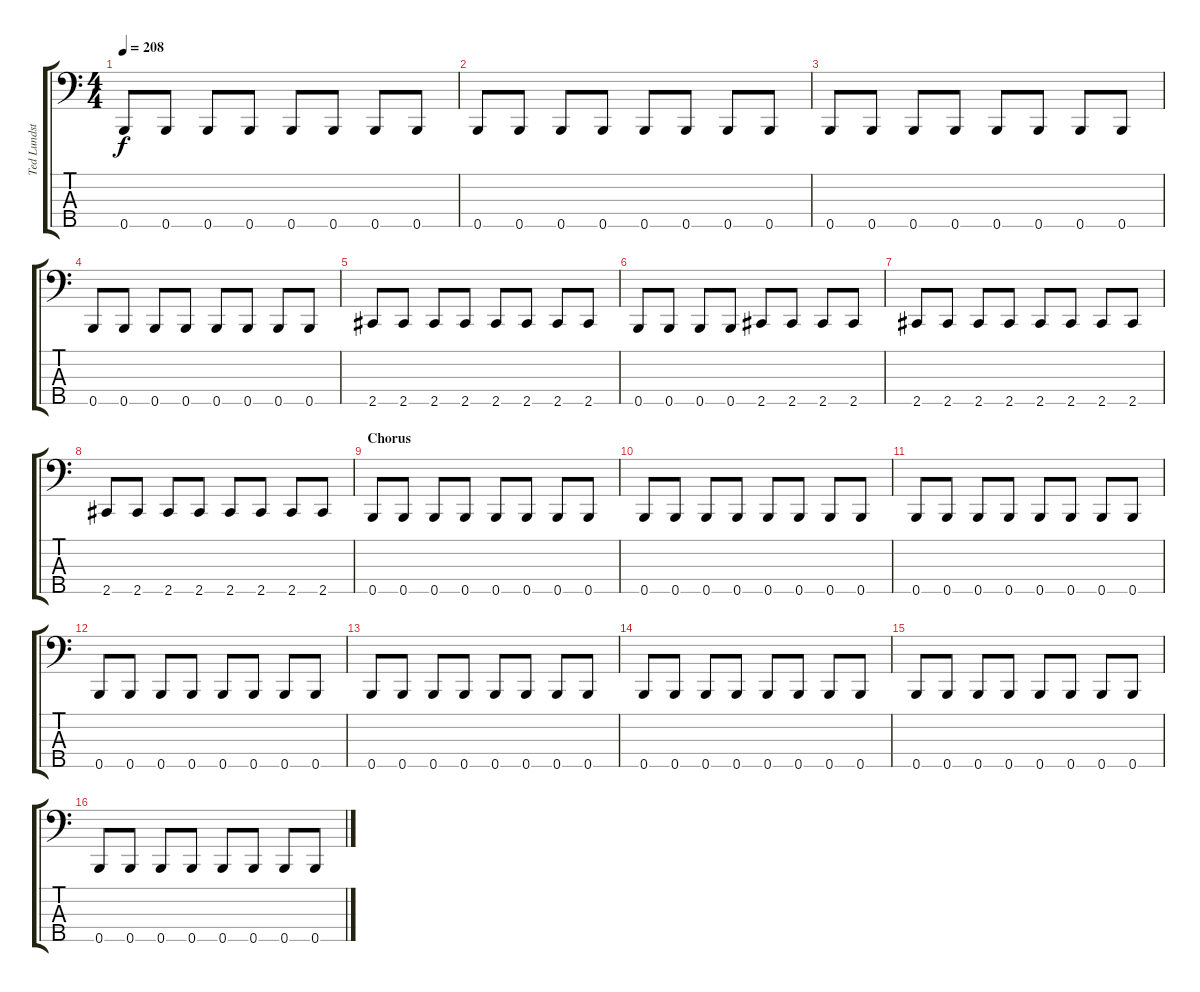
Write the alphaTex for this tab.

\track ("Ted Lundström" "Ted Lundst") {instrument electricbassfinger}
\staff {score tabs}
\tuning (G2 D2 A1 E1 B0) {hide}
\ts (4 4)
\section ("" "")
\tempo 208
\clef f4
\ks c
0.5.8{dy f} 0.5.8 0.5.8 0.5.8 0.5.8 0.5.8 0.5.8 0.5.8 |
0.5.8 0.5.8 0.5.8 0.5.8 0.5.8 0.5.8 0.5.8 0.5.8 |
0.5.8 0.5.8 0.5.8 0.5.8 0.5.8 0.5.8 0.5.8 0.5.8 |
0.5.8 0.5.8 0.5.8 0.5.8 0.5.8 0.5.8 0.5.8 0.5.8 |
2.5.8 2.5.8 2.5.8 2.5.8 2.5.8 2.5.8 2.5.8 2.5.8 |
0.5.8 0.5.8 0.5.8 0.5.8 2.5.8 2.5.8 2.5.8 2.5.8 |
2.5.8 2.5.8 2.5.8 2.5.8 2.5.8 2.5.8 2.5.8 2.5.8 |
2.5.8 2.5.8 2.5.8 2.5.8 2.5.8 2.5.8 2.5.8 2.5.8 |
\section ("" "Chorus")
0.5.8 0.5.8 0.5.8 0.5.8 0.5.8 0.5.8 0.5.8 0.5.8 |
0.5.8 0.5.8 0.5.8 0.5.8 0.5.8 0.5.8 0.5.8 0.5.8 |
0.5.8 0.5.8 0.5.8 0.5.8 0.5.8 0.5.8 0.5.8 0.5.8 |
0.5.8 0.5.8 0.5.8 0.5.8 0.5.8 0.5.8 0.5.8 0.5.8 |
0.5.8 0.5.8 0.5.8 0.5.8 0.5.8 0.5.8 0.5.8 0.5.8 |
0.5.8 0.5.8 0.5.8 0.5.8 0.5.8 0.5.8 0.5.8 0.5.8 |
0.5.8 0.5.8 0.5.8 0.5.8 0.5.8 0.5.8 0.5.8 0.5.8 |
0.5.8 0.5.8 0.5.8 0.5.8 0.5.8 0.5.8 0.5.8 0.5.8
